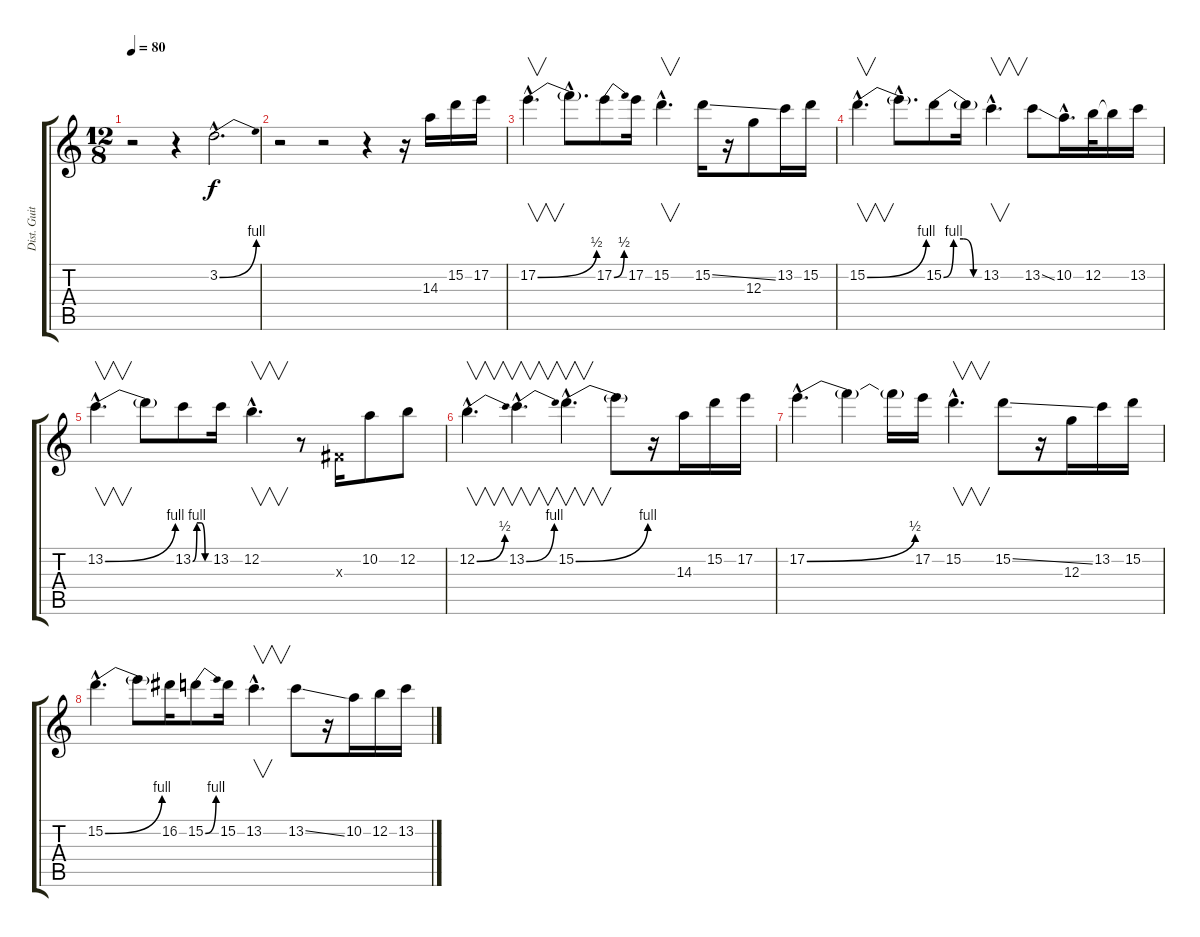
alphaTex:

\track ("Dist. Guitar Solo" "Dist. Guit") {instrument distortionguitar}
\staff {score tabs}
\tuning (E4 B3 G3 D3 A2 E2) {hide}
\ts (12 8)
\tempo 80
\clef g2
\ks c
r.2{dy f} r.4 3.2{be (bend 0 0 60 4) hac}.2{d} |
r.2 r.2 r.4 r.16 14.3.16 15.2.16 17.2.16 |
17.2{be (bend 0 0 60 2) hac}.4{v d} 17.2{hac t}.8{d} 17.2{be (bend 0 0 60 2)}.8 17.2.16 15.2{hac}.4{v d} 15.2{ss}.16 r.16 12.3.8 13.2.16 15.2.16 |
15.2{be (bend 0 0 60 4) hac}.4{v d} 15.2{hac t}.8{d} 15.2{be (custom 0 0 15 4 30 4 45 0 60 0)}.8 15.2{t}.16 13.2{hac}.4{v d} 13.2{ss}.8 10.2{hac}.16{d} 12.2.32 12.2{t}.16 13.2.16 |
13.2{be (bend 0 0 60 4) hac}.4{v d} 13.2{t}.8 13.2{be (custom 0 0 15 4 30 4 45 0 60 0)}.8 13.2.16 12.2{hac}.4{v d} r.8 -1.3{x}.16 10.2.8 12.2.8 |
12.2{be (bend 0 0 60 2) hac}.4{v d} 13.2{be (bend 0 0 60 4) hac}.4{v d} 15.2{be (bend 0 0 60 4) hac}.4{v d} 15.2{t}.8 r.16 14.3.16 15.2.16 17.2.16 |
17.2{be (bend 0 0 60 2) hac}.4{d} 17.2{t}.4 17.2{t}.16 17.2.16 15.2{hac}.4{v d} 15.2{ss}.8 r.16 12.3.16 13.2.16 15.2.16 |
15.2{be (bend 0 0 60 4) hac}.4{d} 15.2{t}.8 16.2.16 15.2{be (bend 0 0 60 4)}.8 15.2.16 13.2{hac}.4{v d} 13.2{ss}.8 r.16 10.2.16 12.2.16 13.2.16
